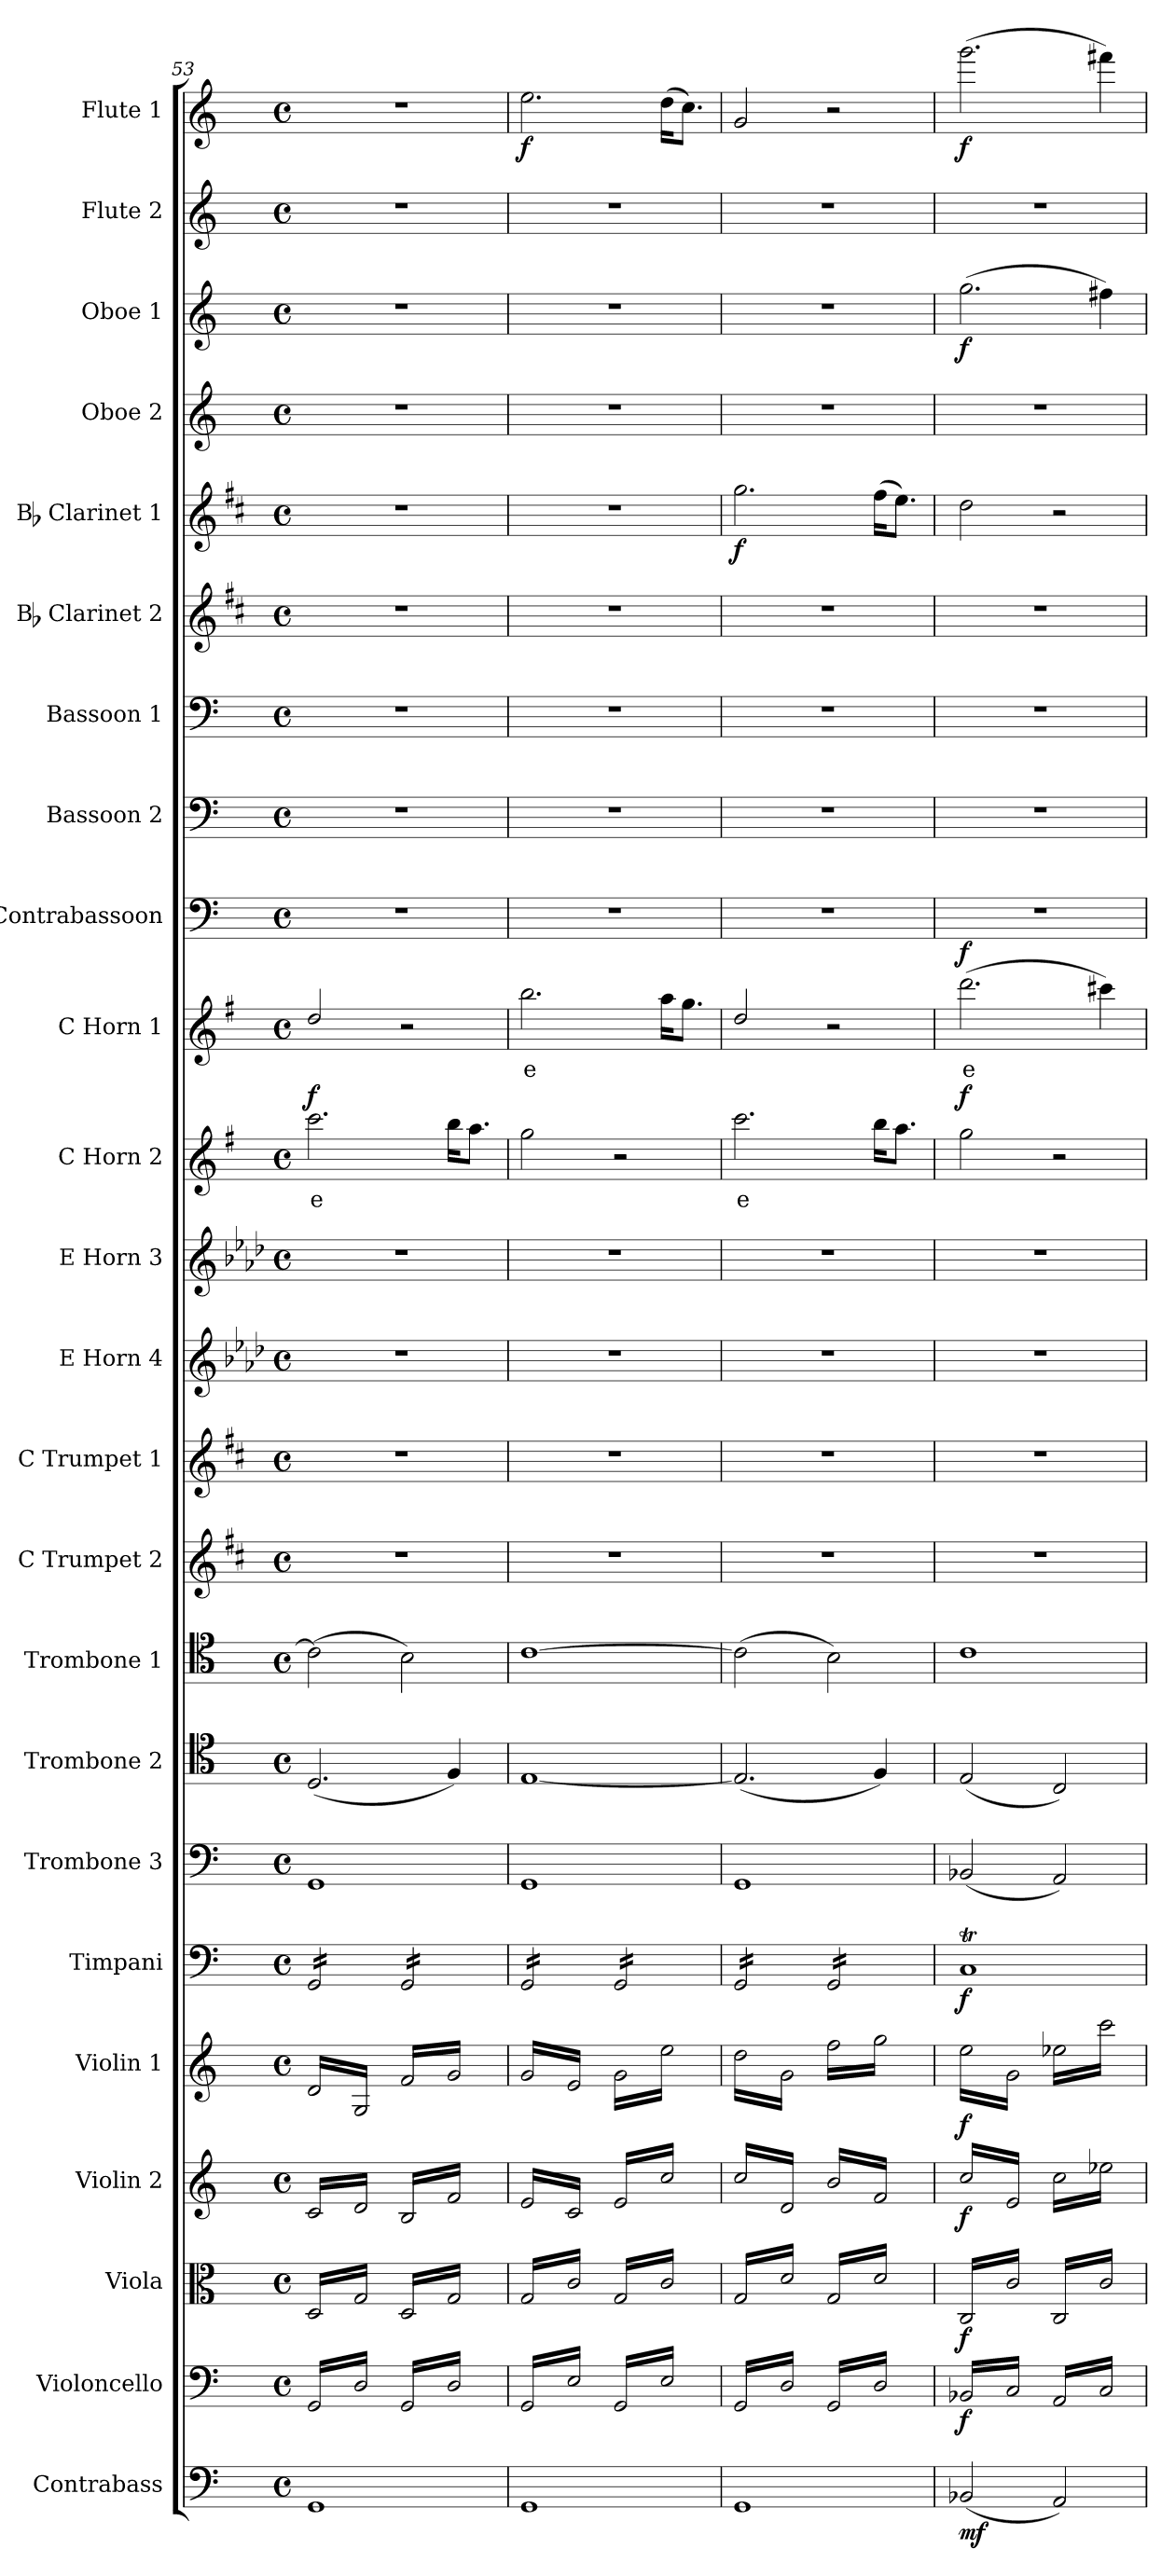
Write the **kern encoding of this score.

**kern	**dynam	**kern	**dynam	**kern	**dynam	**kern	**dynam	**kern	**dynam	**kern	**dynam	**kern	**kern	**kern	**kern	**kern	**kern	**kern	**kern	**text	**dynam	**kern	**text	**dynam	**kern	**kern	**kern	**kern	**kern	**dynam	**kern	**kern	**dynam	**kern	**kern	**dynam
*part24	*part24	*part23	*part23	*part22	*part22	*part21	*part21	*part20	*part20	*part19	*part19	*part18	*part17	*part16	*part15	*part14	*part13	*part12	*part11	*part11	*part11	*part10	*part10	*part10	*part9	*part8	*part7	*part6	*part5	*part5	*part4	*part3	*part3	*part2	*part1	*part1
*staff24	*staff24	*staff23	*staff23	*staff22	*staff22	*staff21	*staff21	*staff20	*staff20	*staff19	*staff19	*staff18	*staff17	*staff16	*staff15	*staff14	*staff13	*staff12	*staff11	*staff11	*staff11	*staff10	*staff10	*staff10	*staff9	*staff8	*staff7	*staff6	*staff5	*staff5	*staff4	*staff3	*staff3	*staff2	*staff1	*staff1
*I"Contrabass	*	*I"Violoncello	*	*I"Viola	*	*I"Violin 2	*	*I"Violin 1	*	*I"Timpani	*	*I"Trombone 3	*I"Trombone 2	*I"Trombone 1	*I"C Trumpet 2	*I"C Trumpet 1	*I"E Horn 4	*I"E Horn 3	*I"C Horn 2	*	*	*I"C Horn 1	*	*	*I"Contrabassoon	*I"Bassoon 2	*I"Bassoon 1	*I"Bb Clarinet 2	*I"Bb Clarinet 1	*	*I"Oboe 2	*I"Oboe 1	*	*I"Flute 2	*I"Flute 1	*
*I'Cb	*	*I'Vc	*	*I'Vla	*	*I'Vln 2	*	*I'Vln 1	*	*I'Timp	*	*I'Trb 3	*I'Trb 2	*I'Trb 1	*I'Tpt 2	*I'Tpt 1	*I'Hn 4	*I'Hn 3	*I'Hn 2	*	*	*I'Hn 1	*	*	*I'C Bsn	*I'Bsn 2	*I'Bsn 1	*I'Cl 2	*I'Cl 1	*	*I'Ob 2	*I'Ob 1	*	*I'Fl 2	*I'Fl 1	*
*clefF4	*	*clefF4	*	*clefC3	*	*clefG2	*	*clefG2	*	*clefF4	*	*clefF4	*clefC4	*clefC4	*clefG2	*clefG2	*clefG2	*clefG2	*clefG2	*	*	*clefG2	*	*	*clefF4	*clefF4	*clefF4	*clefG2	*clefG2	*	*clefG2	*clefG2	*	*clefG2	*clefG2	*
*ITrd7c12	*	*	*	*	*	*	*	*	*	*	*	*	*	*	*ITrd1c2	*ITrd1c2	*ITrd5c8	*ITrd5c8	*ITrd4c7	*	*	*ITrd4c7	*	*	*ITrd7c12	*	*	*ITrd1c2	*ITrd1c2	*	*	*	*	*	*	*
*k[]	*	*k[]	*	*k[]	*	*k[]	*	*k[]	*	*k[]	*	*k[]	*k[]	*k[]	*k[]	*k[]	*k[]	*k[]	*k[]	*	*	*k[]	*	*	*k[]	*k[]	*k[]	*k[]	*k[]	*	*k[]	*k[]	*	*k[]	*k[]	*
*M4/4	*	*M4/4	*	*M4/4	*	*M4/4	*	*M4/4	*	*M4/4	*	*M4/4	*M4/4	*M4/4	*M4/4	*M4/4	*M4/4	*M4/4	*M4/4	*	*	*M4/4	*	*	*M4/4	*M4/4	*M4/4	*M4/4	*M4/4	*	*M4/4	*M4/4	*	*M4/4	*M4/4	*
*met(c)	*	*met(c)	*	*met(c)	*	*met(c)	*	*met(c)	*	*met(c)	*	*met(c)	*met(c)	*met(c)	*met(c)	*met(c)	*met(c)	*met(c)	*met(c)	*	*	*met(c)	*	*	*met(c)	*met(c)	*met(c)	*met(c)	*met(c)	*	*met(c)	*met(c)	*	*met(c)	*met(c)	*
=53	=53	=53	=53	=53	=53	=53	=53	=53	=53	=53	=53	=53	=53	=53	=53	=53	=53	=53	=53	=53	=53	=53	=53	=53	=53	=53	=53	=53	=53	=53	=53	=53	=53	=53	=53	=53
!	!	!	!	!	!	!	!	!	!	!	!	!	!	!	!	!	!	!	!	!LO:LY:b:color=#FF0000	!LO:DY:b	!	!	!	!	!	!	!	!	!	!	!	!	!	!	!
*	*	*tremolo	*	*	*	*	*	*	*	*	*	*	*	*	*	*	*	*	*	*	*	*	*	*	*	*	*	*	*	*	*	*	*	*	*	*
*	*	*	*	*tremolo	*	*	*	*	*	*	*	*	*	*	*	*	*	*	*	*	*	*	*	*	*	*	*	*	*	*	*	*	*	*	*	*
*	*	*	*	*	*	*tremolo	*	*	*	*	*	*	*	*	*	*	*	*	*	*	*	*	*	*	*	*	*	*	*	*	*	*	*	*	*	*
*	*	*	*	*	*	*	*	*tremolo	*	*	*	*	*	*	*	*	*	*	*	*	*	*	*	*	*	*	*	*	*	*	*	*	*	*	*	*
*	*	*	*	*	*	*	*	*	*	*tremolo	*	*	*	*	*	*	*	*	*	*	*	*	*	*	*	*	*	*	*	*	*	*	*	*	*	*
1GGG	.	(16GG/LL	.	(16D/LL	.	(16c/LL	.	(16d/LL	.	24GG/LL	.	1GG	(2.D/	(2c\]	1r	1r	1r	1r	2.ff\	e	f	2g/	.	.	1r	1r	1r	1r	1r	.	1r	1r	.	1r	1r	.
.	.	.	.	.	.	.	.	.	.	24GG/	.	.	.	.	.	.	.	.	.	.	.	.	.	.	.	.	.	.	.	.	.	.	.	.	.	.
.	.	16D/	.	16G/	.	16d/	.	16G/	.	.	.	.	.	.	.	.	.	.	.	.	.	.	.	.	.	.	.	.	.	.	.	.	.	.	.	.
.	.	.	.	.	.	.	.	.	.	24GG/	.	.	.	.	.	.	.	.	.	.	.	.	.	.	.	.	.	.	.	.	.	.	.	.	.	.
.	.	16GG/	.	16D/	.	16c/	.	16d/	.	24GG/	.	.	.	.	.	.	.	.	.	.	.	.	.	.	.	.	.	.	.	.	.	.	.	.	.	.
.	.	.	.	.	.	.	.	.	.	24GG/	.	.	.	.	.	.	.	.	.	.	.	.	.	.	.	.	.	.	.	.	.	.	.	.	.	.
.	.	16D/	.	16G/	.	16d/	.	16G/	.	.	.	.	.	.	.	.	.	.	.	.	.	.	.	.	.	.	.	.	.	.	.	.	.	.	.	.
.	.	.	.	.	.	.	.	.	.	24GG/	.	.	.	.	.	.	.	.	.	.	.	.	.	.	.	.	.	.	.	.	.	.	.	.	.	.
.	.	16GG/	.	16D/	.	16c/	.	16d/	.	24GG/	.	.	.	.	.	.	.	.	.	.	.	.	.	.	.	.	.	.	.	.	.	.	.	.	.	.
.	.	.	.	.	.	.	.	.	.	24GG/	.	.	.	.	.	.	.	.	.	.	.	.	.	.	.	.	.	.	.	.	.	.	.	.	.	.
.	.	16D/	.	16G/	.	16d/	.	16G/	.	.	.	.	.	.	.	.	.	.	.	.	.	.	.	.	.	.	.	.	.	.	.	.	.	.	.	.
.	.	.	.	.	.	.	.	.	.	24GG/	.	.	.	.	.	.	.	.	.	.	.	.	.	.	.	.	.	.	.	.	.	.	.	.	.	.
.	.	16GG/	.	16D/	.	16c/	.	16d/	.	24GG/	.	.	.	.	.	.	.	.	.	.	.	.	.	.	.	.	.	.	.	.	.	.	.	.	.	.
.	.	.	.	.	.	.	.	.	.	24GG/	.	.	.	.	.	.	.	.	.	.	.	.	.	.	.	.	.	.	.	.	.	.	.	.	.	.
.	.	16D/JJ	.	16G/JJ	.	16d/JJ	.	16G/JJ	.	.	.	.	.	.	.	.	.	.	.	.	.	.	.	.	.	.	.	.	.	.	.	.	.	.	.	.
.	.	.	.	.	.	.	.	.	.	24GG/JJ	.	.	.	.	.	.	.	.	.	.	.	.	.	.	.	.	.	.	.	.	.	.	.	.	.	.
.	.	16GG/LL	.	16D/LL	.	16B/LL	.	16f/LL	.	24GG/LL	.	.	.	2B\)	.	.	.	.	.	.	.	2r	.	.	.	.	.	.	.	.	.	.	.	.	.	.
.	.	.	.	.	.	.	.	.	.	24GG/	.	.	.	.	.	.	.	.	.	.	.	.	.	.	.	.	.	.	.	.	.	.	.	.	.	.
.	.	16D/)	.	16G/)	.	16f/)	.	16g/)	.	.	.	.	.	.	.	.	.	.	.	.	.	.	.	.	.	.	.	.	.	.	.	.	.	.	.	.
.	.	.	.	.	.	.	.	.	.	24GG/	.	.	.	.	.	.	.	.	.	.	.	.	.	.	.	.	.	.	.	.	.	.	.	.	.	.
.	.	16GG/	.	16D/	.	16B/	.	16f/	.	24GG/	.	.	.	.	.	.	.	.	.	.	.	.	.	.	.	.	.	.	.	.	.	.	.	.	.	.
.	.	.	.	.	.	.	.	.	.	24GG/	.	.	.	.	.	.	.	.	.	.	.	.	.	.	.	.	.	.	.	.	.	.	.	.	.	.
.	.	16D/)	.	16G/)	.	16f/)	.	16g/)	.	.	.	.	.	.	.	.	.	.	.	.	.	.	.	.	.	.	.	.	.	.	.	.	.	.	.	.
.	.	.	.	.	.	.	.	.	.	24GG/	.	.	.	.	.	.	.	.	.	.	.	.	.	.	.	.	.	.	.	.	.	.	.	.	.	.
.	.	16GG/	.	16D/	.	16B/	.	16f/	.	24GG/	.	.	4F/)	.	.	.	.	.	16ee\KL	.	.	.	.	.	.	.	.	.	.	.	.	.	.	.	.	.
.	.	.	.	.	.	.	.	.	.	24GG/	.	.	.	.	.	.	.	.	.	.	.	.	.	.	.	.	.	.	.	.	.	.	.	.	.	.
.	.	16D/)	.	16G/)	.	16f/)	.	16g/)	.	.	.	.	.	.	.	.	.	.	8.dd\J	.	.	.	.	.	.	.	.	.	.	.	.	.	.	.	.	.
.	.	.	.	.	.	.	.	.	.	24GG/	.	.	.	.	.	.	.	.	.	.	.	.	.	.	.	.	.	.	.	.	.	.	.	.	.	.
.	.	16GG/	.	16D/	.	16B/	.	16f/	.	24GG/	.	.	.	.	.	.	.	.	.	.	.	.	.	.	.	.	.	.	.	.	.	.	.	.	.	.
.	.	.	.	.	.	.	.	.	.	24GG/	.	.	.	.	.	.	.	.	.	.	.	.	.	.	.	.	.	.	.	.	.	.	.	.	.	.
.	.	16D/)JJ	.	16G/)JJ	.	16f/)JJ	.	16g/)JJ	.	.	.	.	.	.	.	.	.	.	.	.	.	.	.	.	.	.	.	.	.	.	.	.	.	.	.	.
.	.	.	.	.	.	.	.	.	.	24GG/JJ	.	.	.	.	.	.	.	.	.	.	.	.	.	.	.	.	.	.	.	.	.	.	.	.	.	.
=54	=54	=54	=54	=54	=54	=54	=54	=54	=54	=54	=54	=54	=54	=54	=54	=54	=54	=54	=54	=54	=54	=54	=54	=54	=54	=54	=54	=54	=54	=54	=54	=54	=54	=54	=54	=54
!	!	!	!	!	!	!	!	!	!	!	!	!	!	!	!	!	!	!	!	!	!	!	!LO:LY:b:color=#FF0000	!	!	!	!	!	!	!	!	!	!	!	!	!LO:DY:b
1GGG	.	(16GG/LL	.	(16G/LL	.	(16e/LL	.	(16g/LL	.	24GG/LL	.	1GG	[1E	[1c	1r	1r	1r	1r	2cc\	.	.	2.ee\	e	.	1r	1r	1r	1r	1r	.	1r	1r	.	1r	2.ee\	f
.	.	.	.	.	.	.	.	.	.	24GG/	.	.	.	.	.	.	.	.	.	.	.	.	.	.	.	.	.	.	.	.	.	.	.	.	.	.
.	.	16E/	.	16c/	.	16c/	.	16e/	.	.	.	.	.	.	.	.	.	.	.	.	.	.	.	.	.	.	.	.	.	.	.	.	.	.	.	.
.	.	.	.	.	.	.	.	.	.	24GG/	.	.	.	.	.	.	.	.	.	.	.	.	.	.	.	.	.	.	.	.	.	.	.	.	.	.
.	.	16GG/	.	16G/	.	16e/	.	16g/	.	24GG/	.	.	.	.	.	.	.	.	.	.	.	.	.	.	.	.	.	.	.	.	.	.	.	.	.	.
.	.	.	.	.	.	.	.	.	.	24GG/	.	.	.	.	.	.	.	.	.	.	.	.	.	.	.	.	.	.	.	.	.	.	.	.	.	.
.	.	16E/	.	16c/	.	16c/	.	16e/	.	.	.	.	.	.	.	.	.	.	.	.	.	.	.	.	.	.	.	.	.	.	.	.	.	.	.	.
.	.	.	.	.	.	.	.	.	.	24GG/	.	.	.	.	.	.	.	.	.	.	.	.	.	.	.	.	.	.	.	.	.	.	.	.	.	.
.	.	16GG/	.	16G/	.	16e/	.	16g/	.	24GG/	.	.	.	.	.	.	.	.	.	.	.	.	.	.	.	.	.	.	.	.	.	.	.	.	.	.
.	.	.	.	.	.	.	.	.	.	24GG/	.	.	.	.	.	.	.	.	.	.	.	.	.	.	.	.	.	.	.	.	.	.	.	.	.	.
.	.	16E/	.	16c/	.	16c/	.	16e/	.	.	.	.	.	.	.	.	.	.	.	.	.	.	.	.	.	.	.	.	.	.	.	.	.	.	.	.
.	.	.	.	.	.	.	.	.	.	24GG/	.	.	.	.	.	.	.	.	.	.	.	.	.	.	.	.	.	.	.	.	.	.	.	.	.	.
.	.	16GG/	.	16G/	.	16e/	.	16g/	.	24GG/	.	.	.	.	.	.	.	.	.	.	.	.	.	.	.	.	.	.	.	.	.	.	.	.	.	.
.	.	.	.	.	.	.	.	.	.	24GG/	.	.	.	.	.	.	.	.	.	.	.	.	.	.	.	.	.	.	.	.	.	.	.	.	.	.
.	.	16E/JJ	.	16c/JJ	.	16c/JJ	.	16e/JJ	.	.	.	.	.	.	.	.	.	.	.	.	.	.	.	.	.	.	.	.	.	.	.	.	.	.	.	.
.	.	.	.	.	.	.	.	.	.	24GG/JJ	.	.	.	.	.	.	.	.	.	.	.	.	.	.	.	.	.	.	.	.	.	.	.	.	.	.
.	.	16GG/LL	.	16G/LL	.	16e/LL	.	16g\LL	.	24GG/LL	.	.	.	.	.	.	.	.	2r	.	.	.	.	.	.	.	.	.	.	.	.	.	.	.	.	.
.	.	.	.	.	.	.	.	.	.	24GG/	.	.	.	.	.	.	.	.	.	.	.	.	.	.	.	.	.	.	.	.	.	.	.	.	.	.
.	.	16E/)	.	16c/)	.	16cc/)	.	16ee\)	.	.	.	.	.	.	.	.	.	.	.	.	.	.	.	.	.	.	.	.	.	.	.	.	.	.	.	.
.	.	.	.	.	.	.	.	.	.	24GG/	.	.	.	.	.	.	.	.	.	.	.	.	.	.	.	.	.	.	.	.	.	.	.	.	.	.
.	.	16GG/	.	16G/	.	16e/	.	16g\	.	24GG/	.	.	.	.	.	.	.	.	.	.	.	.	.	.	.	.	.	.	.	.	.	.	.	.	.	.
.	.	.	.	.	.	.	.	.	.	24GG/	.	.	.	.	.	.	.	.	.	.	.	.	.	.	.	.	.	.	.	.	.	.	.	.	.	.
.	.	16E/)	.	16c/)	.	16cc/)	.	16ee\)	.	.	.	.	.	.	.	.	.	.	.	.	.	.	.	.	.	.	.	.	.	.	.	.	.	.	.	.
.	.	.	.	.	.	.	.	.	.	24GG/	.	.	.	.	.	.	.	.	.	.	.	.	.	.	.	.	.	.	.	.	.	.	.	.	.	.
.	.	16GG/	.	16G/	.	16e/	.	16g\	.	24GG/	.	.	.	.	.	.	.	.	.	.	.	16dd\KL	.	.	.	.	.	.	.	.	.	.	.	.	(16dd\KL	.
.	.	.	.	.	.	.	.	.	.	24GG/	.	.	.	.	.	.	.	.	.	.	.	.	.	.	.	.	.	.	.	.	.	.	.	.	.	.
.	.	16E/)	.	16c/)	.	16cc/)	.	16ee\)	.	.	.	.	.	.	.	.	.	.	.	.	.	8.cc\J	.	.	.	.	.	.	.	.	.	.	.	.	8.cc\J)	.
.	.	.	.	.	.	.	.	.	.	24GG/	.	.	.	.	.	.	.	.	.	.	.	.	.	.	.	.	.	.	.	.	.	.	.	.	.	.
.	.	16GG/	.	16G/	.	16e/	.	16g\	.	24GG/	.	.	.	.	.	.	.	.	.	.	.	.	.	.	.	.	.	.	.	.	.	.	.	.	.	.
.	.	.	.	.	.	.	.	.	.	24GG/	.	.	.	.	.	.	.	.	.	.	.	.	.	.	.	.	.	.	.	.	.	.	.	.	.	.
.	.	16E/)JJ	.	16c/)JJ	.	16cc/)JJ	.	16ee\)JJ	.	.	.	.	.	.	.	.	.	.	.	.	.	.	.	.	.	.	.	.	.	.	.	.	.	.	.	.
.	.	.	.	.	.	.	.	.	.	24GG/JJ	.	.	.	.	.	.	.	.	.	.	.	.	.	.	.	.	.	.	.	.	.	.	.	.	.	.
=55	=55	=55	=55	=55	=55	=55	=55	=55	=55	=55	=55	=55	=55	=55	=55	=55	=55	=55	=55	=55	=55	=55	=55	=55	=55	=55	=55	=55	=55	=55	=55	=55	=55	=55	=55	=55
!	!	!	!	!	!	!	!	!	!	!	!	!	!	!	!	!	!	!	!	!LO:LY:b:color=#FF0000	!	!	!	!	!	!	!	!	!	!LO:DY:b	!	!	!	!	!	!
1GGG	.	(16GG/LL	.	(16G/LL	.	(16cc/LL	.	(16dd\LL	.	24GG/LL	.	1GG	(2.E/]	(2c\]	1r	1r	1r	1r	2.ff\	e	.	2g/	.	.	1r	1r	1r	1r	2.ff\	f	1r	1r	.	1r	2g/	.
.	.	.	.	.	.	.	.	.	.	24GG/	.	.	.	.	.	.	.	.	.	.	.	.	.	.	.	.	.	.	.	.	.	.	.	.	.	.
.	.	16D/	.	16d/	.	16d/	.	16g\	.	.	.	.	.	.	.	.	.	.	.	.	.	.	.	.	.	.	.	.	.	.	.	.	.	.	.	.
.	.	.	.	.	.	.	.	.	.	24GG/	.	.	.	.	.	.	.	.	.	.	.	.	.	.	.	.	.	.	.	.	.	.	.	.	.	.
.	.	16GG/	.	16G/	.	16cc/	.	16dd\	.	24GG/	.	.	.	.	.	.	.	.	.	.	.	.	.	.	.	.	.	.	.	.	.	.	.	.	.	.
.	.	.	.	.	.	.	.	.	.	24GG/	.	.	.	.	.	.	.	.	.	.	.	.	.	.	.	.	.	.	.	.	.	.	.	.	.	.
.	.	16D/	.	16d/	.	16d/	.	16g\	.	.	.	.	.	.	.	.	.	.	.	.	.	.	.	.	.	.	.	.	.	.	.	.	.	.	.	.
.	.	.	.	.	.	.	.	.	.	24GG/	.	.	.	.	.	.	.	.	.	.	.	.	.	.	.	.	.	.	.	.	.	.	.	.	.	.
.	.	16GG/	.	16G/	.	16cc/	.	16dd\	.	24GG/	.	.	.	.	.	.	.	.	.	.	.	.	.	.	.	.	.	.	.	.	.	.	.	.	.	.
.	.	.	.	.	.	.	.	.	.	24GG/	.	.	.	.	.	.	.	.	.	.	.	.	.	.	.	.	.	.	.	.	.	.	.	.	.	.
.	.	16D/	.	16d/	.	16d/	.	16g\	.	.	.	.	.	.	.	.	.	.	.	.	.	.	.	.	.	.	.	.	.	.	.	.	.	.	.	.
.	.	.	.	.	.	.	.	.	.	24GG/	.	.	.	.	.	.	.	.	.	.	.	.	.	.	.	.	.	.	.	.	.	.	.	.	.	.
.	.	16GG/	.	16G/	.	16cc/	.	16dd\	.	24GG/	.	.	.	.	.	.	.	.	.	.	.	.	.	.	.	.	.	.	.	.	.	.	.	.	.	.
.	.	.	.	.	.	.	.	.	.	24GG/	.	.	.	.	.	.	.	.	.	.	.	.	.	.	.	.	.	.	.	.	.	.	.	.	.	.
.	.	16D/JJ	.	16d/JJ	.	16d/JJ	.	16g\JJ	.	.	.	.	.	.	.	.	.	.	.	.	.	.	.	.	.	.	.	.	.	.	.	.	.	.	.	.
.	.	.	.	.	.	.	.	.	.	24GG/JJ	.	.	.	.	.	.	.	.	.	.	.	.	.	.	.	.	.	.	.	.	.	.	.	.	.	.
.	.	16GG/LL	.	16G/LL	.	16b/LL	.	16ff\LL	.	24GG/LL	.	.	.	2B\)	.	.	.	.	.	.	.	2r	.	.	.	.	.	.	.	.	.	.	.	.	2r	.
.	.	.	.	.	.	.	.	.	.	24GG/	.	.	.	.	.	.	.	.	.	.	.	.	.	.	.	.	.	.	.	.	.	.	.	.	.	.
.	.	16D/)	.	16d/)	.	16f/)	.	16gg\)	.	.	.	.	.	.	.	.	.	.	.	.	.	.	.	.	.	.	.	.	.	.	.	.	.	.	.	.
.	.	.	.	.	.	.	.	.	.	24GG/	.	.	.	.	.	.	.	.	.	.	.	.	.	.	.	.	.	.	.	.	.	.	.	.	.	.
.	.	16GG/	.	16G/	.	16b/	.	16ff\	.	24GG/	.	.	.	.	.	.	.	.	.	.	.	.	.	.	.	.	.	.	.	.	.	.	.	.	.	.
.	.	.	.	.	.	.	.	.	.	24GG/	.	.	.	.	.	.	.	.	.	.	.	.	.	.	.	.	.	.	.	.	.	.	.	.	.	.
.	.	16D/)	.	16d/)	.	16f/)	.	16gg\)	.	.	.	.	.	.	.	.	.	.	.	.	.	.	.	.	.	.	.	.	.	.	.	.	.	.	.	.
.	.	.	.	.	.	.	.	.	.	24GG/	.	.	.	.	.	.	.	.	.	.	.	.	.	.	.	.	.	.	.	.	.	.	.	.	.	.
.	.	16GG/	.	16G/	.	16b/	.	16ff\	.	24GG/	.	.	4F/)	.	.	.	.	.	16ee\KL	.	.	.	.	.	.	.	.	.	(16ee\KL	.	.	.	.	.	.	.
.	.	.	.	.	.	.	.	.	.	24GG/	.	.	.	.	.	.	.	.	.	.	.	.	.	.	.	.	.	.	.	.	.	.	.	.	.	.
.	.	16D/)	.	16d/)	.	16f/)	.	16gg\)	.	.	.	.	.	.	.	.	.	.	8.dd\J	.	.	.	.	.	.	.	.	.	8.dd\J)	.	.	.	.	.	.	.
.	.	.	.	.	.	.	.	.	.	24GG/	.	.	.	.	.	.	.	.	.	.	.	.	.	.	.	.	.	.	.	.	.	.	.	.	.	.
.	.	16GG/	.	16G/	.	16b/	.	16ff\	.	24GG/	.	.	.	.	.	.	.	.	.	.	.	.	.	.	.	.	.	.	.	.	.	.	.	.	.	.
.	.	.	.	.	.	.	.	.	.	24GG/	.	.	.	.	.	.	.	.	.	.	.	.	.	.	.	.	.	.	.	.	.	.	.	.	.	.
.	.	16D/)JJ	.	16d/)JJ	.	16f/)JJ	.	16gg\)JJ	.	.	.	.	.	.	.	.	.	.	.	.	.	.	.	.	.	.	.	.	.	.	.	.	.	.	.	.
.	.	.	.	.	.	.	.	.	.	24GG/JJ	.	.	.	.	.	.	.	.	.	.	.	.	.	.	.	.	.	.	.	.	.	.	.	.	.	.
*	*	*	*	*	*	*	*	*	*	*Xtremolo	*	*	*	*	*	*	*	*	*	*	*	*	*	*	*	*	*	*	*	*	*	*	*	*	*	*
!!LO:PB:g=z
=56	=56	=56	=56	=56	=56	=56	=56	=56	=56	=56	=56	=56	=56	=56	=56	=56	=56	=56	=56	=56	=56	=56	=56	=56	=56	=56	=56	=56	=56	=56	=56	=56	=56	=56	=56	=56
!	!LO:DY:b	!	!LO:DY:b	!	!LO:DY:b	!	!LO:DY:b	!	!LO:DY:b	!	!LO:DY:b	!	!	!	!	!	!	!	!	!	!LO:DY:b	!	!LO:LY:b:color=#FF0000	!LO:DY:b	!	!	!	!	!	!	!	!	!LO:DY:b	!	!	!LO:DY:b
(2BBB-X/	mf	(16BB-X/LL	f	(16C/LL	f	(16cc/LL	f	(16ee\LL	f	1CT	f	(2BB-X/	(2E/	1c	1r	1r	1r	1r	2cc\	.	f	(2.gg\	e	f	1r	1r	1r	1r	2cc\	.	1r	(2.gg\	f	1r	(2.ggg\	f
.	.	16C/	.	16c/	.	16e/	.	16g\	.	.	.	.	.	.	.	.	.	.	.	.	.	.	.	.	.	.	.	.	.	.	.	.	.	.	.	.
.	.	16BB-X/	.	16C/	.	16cc/	.	16ee\	.	.	.	.	.	.	.	.	.	.	.	.	.	.	.	.	.	.	.	.	.	.	.	.	.	.	.	.
.	.	16C/	.	16c/	.	16e/	.	16g\	.	.	.	.	.	.	.	.	.	.	.	.	.	.	.	.	.	.	.	.	.	.	.	.	.	.	.	.
.	.	16BB-X/	.	16C/	.	16cc/	.	16ee\	.	.	.	.	.	.	.	.	.	.	.	.	.	.	.	.	.	.	.	.	.	.	.	.	.	.	.	.
.	.	16C/	.	16c/	.	16e/	.	16g\	.	.	.	.	.	.	.	.	.	.	.	.	.	.	.	.	.	.	.	.	.	.	.	.	.	.	.	.
.	.	16BB-X/	.	16C/	.	16cc/	.	16ee\	.	.	.	.	.	.	.	.	.	.	.	.	.	.	.	.	.	.	.	.	.	.	.	.	.	.	.	.
.	.	16C/JJ	.	16c/JJ	.	16e/JJ	.	16g\JJ	.	.	.	.	.	.	.	.	.	.	.	.	.	.	.	.	.	.	.	.	.	.	.	.	.	.	.	.
2AAA/)	.	16AA/LL	.	16C/LL	.	16cc\LL	.	16ee-X\LL	.	.	.	2AA/)	2C/)	.	.	.	.	.	2r	.	.	.	.	.	.	.	.	.	2r	.	.	.	.	.	.	.
.	.	16C/)	.	16c/)	.	16ee-X\)	.	16ccc\)	.	.	.	.	.	.	.	.	.	.	.	.	.	.	.	.	.	.	.	.	.	.	.	.	.	.	.	.
.	.	16AA/	.	16C/	.	16cc\	.	16ee-X\	.	.	.	.	.	.	.	.	.	.	.	.	.	.	.	.	.	.	.	.	.	.	.	.	.	.	.	.
.	.	16C/)	.	16c/)	.	16ee-X\)	.	16ccc\)	.	.	.	.	.	.	.	.	.	.	.	.	.	.	.	.	.	.	.	.	.	.	.	.	.	.	.	.
.	.	16AA/	.	16C/	.	16cc\	.	16ee-X\	.	.	.	.	.	.	.	.	.	.	.	.	.	4ff#X\)	.	.	.	.	.	.	.	.	.	4ff#X\)	.	.	4fff#X\)	.
.	.	16C/)	.	16c/)	.	16ee-X\)	.	16ccc\)	.	.	.	.	.	.	.	.	.	.	.	.	.	.	.	.	.	.	.	.	.	.	.	.	.	.	.	.
.	.	16AA/	.	16C/	.	16cc\	.	16ee-X\	.	.	.	.	.	.	.	.	.	.	.	.	.	.	.	.	.	.	.	.	.	.	.	.	.	.	.	.
.	.	16C/)JJ	.	16c/)JJ	.	16ee-X\)JJ	.	16ccc\)JJ	.	.	.	.	.	.	.	.	.	.	.	.	.	.	.	.	.	.	.	.	.	.	.	.	.	.	.	.
*	*	*	*	*	*	*	*	*Xtremolo	*	*	*	*	*	*	*	*	*	*	*	*	*	*	*	*	*	*	*	*	*	*	*	*	*	*	*	*
*	*	*	*	*	*	*Xtremolo	*	*	*	*	*	*	*	*	*	*	*	*	*	*	*	*	*	*	*	*	*	*	*	*	*	*	*	*	*	*
*	*	*	*	*Xtremolo	*	*	*	*	*	*	*	*	*	*	*	*	*	*	*	*	*	*	*	*	*	*	*	*	*	*	*	*	*	*	*	*
*	*	*Xtremolo	*	*	*	*	*	*	*	*	*	*	*	*	*	*	*	*	*	*	*	*	*	*	*	*	*	*	*	*	*	*	*	*	*	*
.	.	.	.	.	.	.	.	.	.	.	.	.	.	.	.	.	.	.	.	.	.	.	.	.	.	.	.	.	.	.	.	.	.	.	.	.
.	.	.	.	.	.	.	.	.	.	.	.	.	.	.	.	.	.	.	.	.	.	.	.	.	.	.	.	.	.	.	.	.	.	.	.	.
.	.	.	.	.	.	.	.	.	.	.	.	.	.	.	.	.	.	.	.	.	.	.	.	.	.	.	.	.	.	.	.	.	.	.	.	.
.	.	.	.	.	.	.	.	.	.	.	.	.	.	.	.	.	.	.	.	.	.	.	.	.	.	.	.	.	.	.	.	.	.	.	.	.
=	=	=	=	=	=	=	=	=	=	=	=	=	=	=	=	=	=	=	=	=	=	=	=	=	=	=	=	=	=	=	=	=	=	=	=	=
*-	*-	*-	*-	*-	*-	*-	*-	*-	*-	*-	*-	*-	*-	*-	*-	*-	*-	*-	*-	*-	*-	*-	*-	*-	*-	*-	*-	*-	*-	*-	*-	*-	*-	*-	*-	*-
